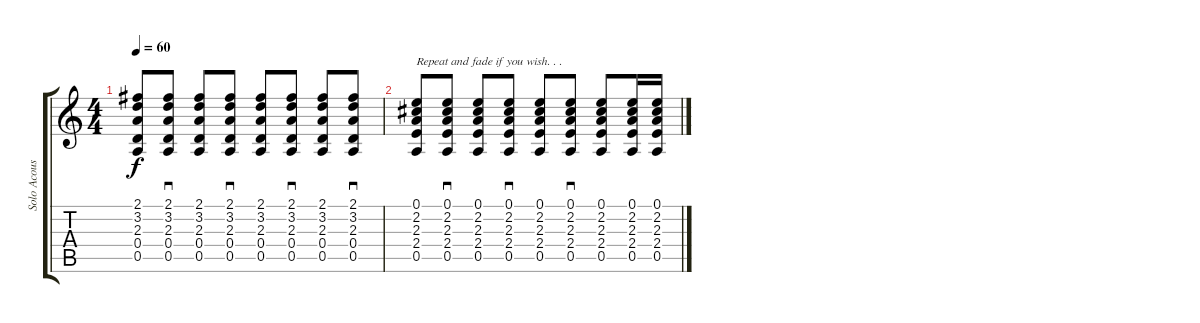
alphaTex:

\track ("Solo Acoustic" "Solo Acous") {instrument acousticguitarsteel}
\staff {score tabs}
\tuning (E4 B3 G3 D3 A2 E2) {hide}
\ts (4 4)
\tempo 60
\clef g2
\ks c
(2.1 3.2 2.3 0.4 0.5).8{dy f} (2.1 3.2 2.3 0.4 0.5).8{sd} (2.1 3.2 2.3 0.4 0.5).8 (2.1 3.2 2.3 0.4 0.5).8{sd} (2.1 3.2 2.3 0.4 0.5).8 (2.1 3.2 2.3 0.4 0.5).8{sd} (2.1 3.2 2.3 0.4 0.5).8 (2.1 3.2 2.3 0.4 0.5).8{sd} |
(0.1 2.2 2.3 2.4 0.5).8{txt "Repeat and fade if you wish. . ."} (0.1 2.2 2.3 2.4 0.5).8{sd} (0.1 2.2 2.3 2.4 0.5).8 (0.1 2.2 2.3 2.4 0.5).8{sd} (0.1 2.2 2.3 2.4 0.5).8 (0.1 2.2 2.3 2.4 0.5).8{sd} (0.1 2.2 2.3 2.4 0.5).8 (0.1 2.2 2.3 2.4 0.5).16 (0.1 2.2 2.3 2.4 0.5).16
